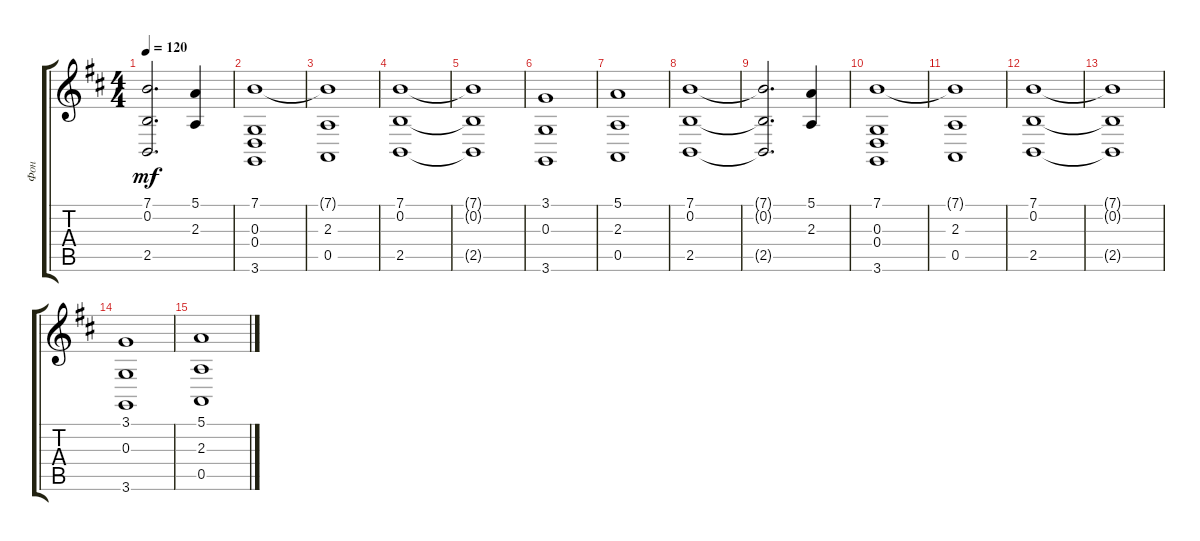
\track ("Фон" "Фон") {instrument stringensemble1}
\staff {score tabs}
\tuning (E4 B3 G3 D3 A2 E2) {hide}
\ts (4 4)
\tempo 120
\clef g2
\ks bminor
(7.1{t} 0.2{t} 2.5{t}).2{d dy mf} (5.1 2.3).4 |
(7.1 0.3 0.4 3.6).1 |
(7.1{t} 2.3 0.5).1 |
(7.1 0.2 2.5).1 |
(7.1{t} 0.2{t} 2.5{t}).1 |
(3.1 0.3 3.6).1 |
(5.1 2.3 0.5).1 |
\ks d
(7.1 0.2 2.5).1 |
\ks bminor
(7.1{t} 0.2{t} 2.5{t}).2{d} (5.1 2.3).4 |
(7.1 0.3 0.4 3.6).1 |
(7.1{t} 2.3 0.5).1 |
(7.1 0.2 2.5).1 |
(7.1{t} 0.2{t} 2.5{t}).1 |
(3.1 0.3 3.6).1 |
(5.1 2.3 0.5).1
